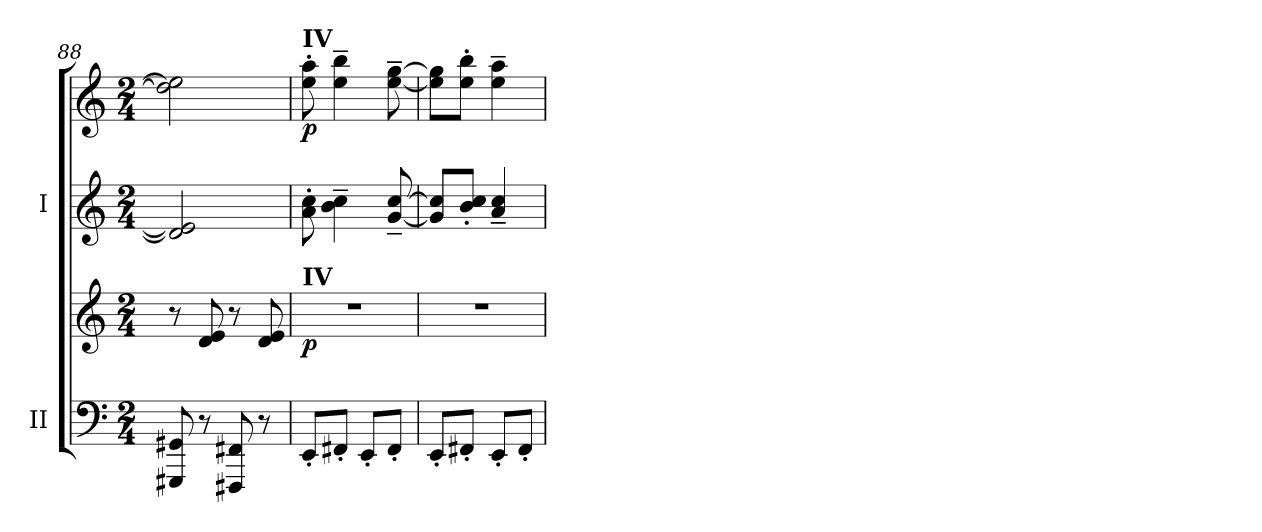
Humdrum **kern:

**kern	**kern	**dynam	**kern	**kern	**dynam
*part2	*part2	*part2	*part1	*part1	*part1
*staff4	*staff3	*staff3/4	*staff2	*staff1	*staff1/2
*I"II	*	*	*I"I	*	*
*I'II	*	*	*I'I	*	*
*clefF4	*clefG2	*	*clefG2	*clefG2	*
*k[]	*k[]	*	*k[]	*k[]	*
*M2/4	*M2/4	*	*M2/4	*M2/4	*
=88	=88	=88	=88	=88	=88
8GGG#X/ 8GG#X/	8r	.	2d/] 2e/]	2dd\] 2ee\]	.
8r	8d/ 8e/	.	.	.	.
8FFF#X/ 8FF#X/	8r	.	.	.	.
8r	8d/ 8e/	.	.	.	.
!!LO:LB:g=z
=89	=89	=89	=89	=89	=89
!	!	!	!	!LO:TX:a:B:t=IV	!
!	!LO:TX:a:B:t=IV	!	!	!	!
!	!	!LO:DY:b	!	!	!LO:DY:b
8EE'/L	2r	p	8a\' 8cc\'	8ee\' 8aa\'	p
8FF#X'/J	.	.	4b\~ 4cc\~	4ee\~ 4bb\~	.
8EE'/L	.	.	.	.	.
8FF#'/J	.	.	[8g/~ [8cc/~	[8ee\~ [8gg\~	.
=90	=90	=90	=90	=90	=90
8EE'/L	2r	.	8g/] 8cc/]L	8ee\] 8gg\]L	.
8FF#X'/J	.	.	8b/' 8cc/'J	8ee\' 8bb\'J	.
8EE'/L	.	.	4a/~ 4cc/~	4ee\~ 4aa\~	.
8FF#'/J	.	.	.	.	.
=	=	=	=	=	=
*-	*-	*-	*-	*-	*-
